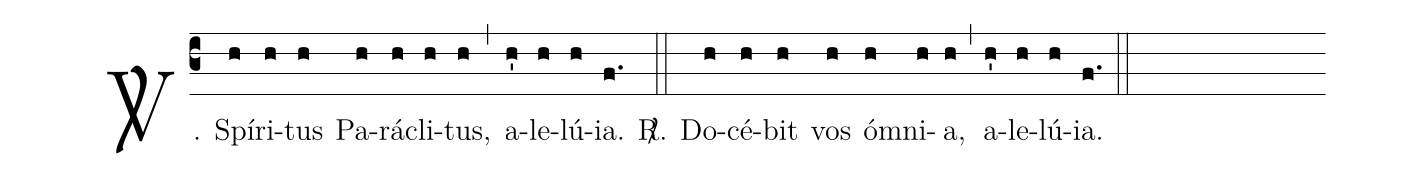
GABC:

%%
(c3)
<sp>V/</sp>. {Spí}(h)ri(h)tus(h) Pa(h)rá(h)cli(h)tus,(h) (,)
a(h')le(h)lú(h)ia.(f.) <sp>R/</sp>.(::)

Do(h)cé(h)bit(h) vos(h) óm(h)ni(h)a,(h) (,)
a(h')le(h)lú(h)ia.(f.) (::)
